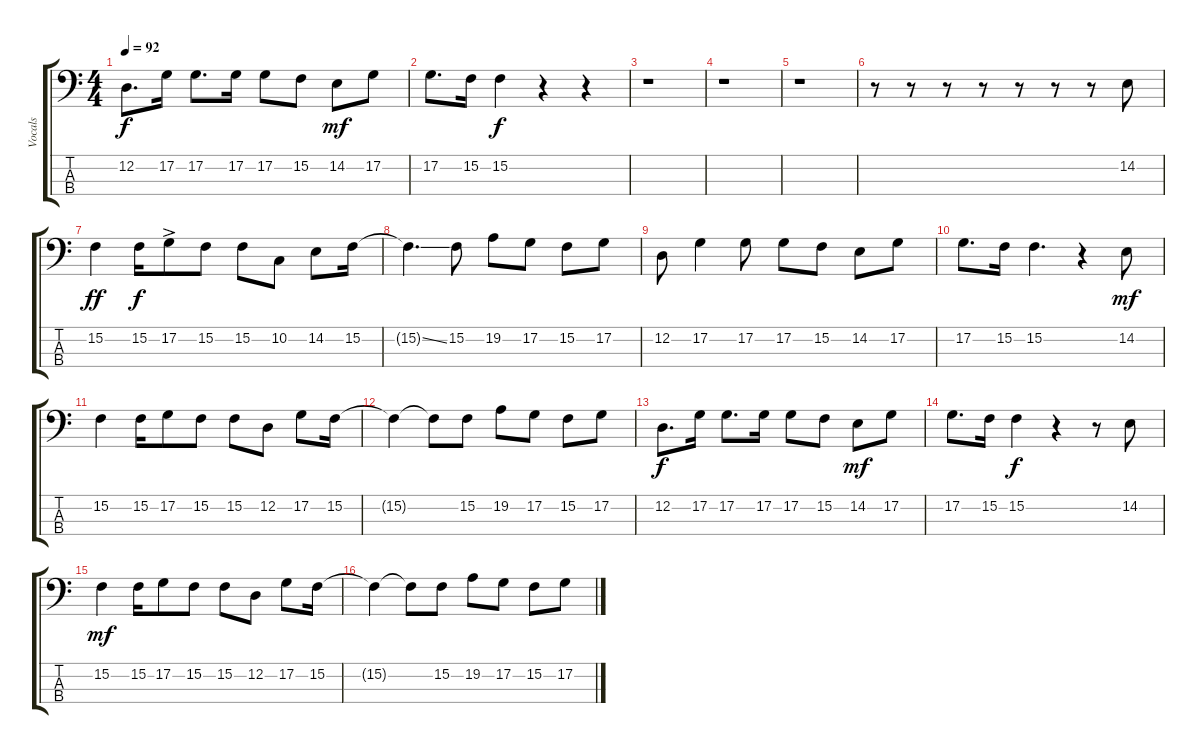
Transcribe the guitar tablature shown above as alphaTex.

\track ("Vocals" "Vocals") {instrument brightacousticpiano}
\staff {score tabs}
\tuning (G2 D2 A1 E1) {hide}
\ts (4 4)
\tempo 92
\clef f4
\ks c
12.2.8{d dy f} 17.2.16 17.2.8{d} 17.2.16 17.2.8 15.2.8 14.2.8{dy mf} 17.2.8 |
17.2.8{d} 15.2.16 15.2.4{dy f} r.4 r.4 |
r.1 |
r.1 |
r.1 |
r.8 r.8 r.8 r.8 r.8 r.8 r.8 14.2.8 |
15.2.4{dy ff} 15.2.16{dy f} 17.2{ac}.8 15.2.8 15.2.8 10.2.8 14.2.8 15.2.16 |
15.2{ss t}.4{d} 15.2.8 19.2.8 17.2.8 15.2.8 17.2.8 |
12.2.8 17.2.4 17.2.8 17.2.8 15.2.8 14.2.8 17.2.8 |
17.2.8{d} 15.2.16 15.2.4{d} r.4 14.2.8{dy mf} |
15.2.4 15.2.16 17.2.8 15.2.8 15.2.8 12.2.8 17.2.8 15.2.16 |
15.2{t}.4 15.2{t}.8 15.2.8 19.2.8 17.2.8 15.2.8 17.2.8 |
12.2.8{d dy f} 17.2.16 17.2.8{d} 17.2.16 17.2.8 15.2.8 14.2.8{dy mf} 17.2.8 |
17.2.8{d} 15.2.16 15.2.4{dy f} r.4 r.8 14.2.8 |
15.2.4{dy mf} 15.2.16 17.2.8 15.2.8 15.2.8 12.2.8 17.2.8 15.2.16 |
15.2{t}.4 15.2{t}.8 15.2.8 19.2.8 17.2.8 15.2.8 17.2.8
